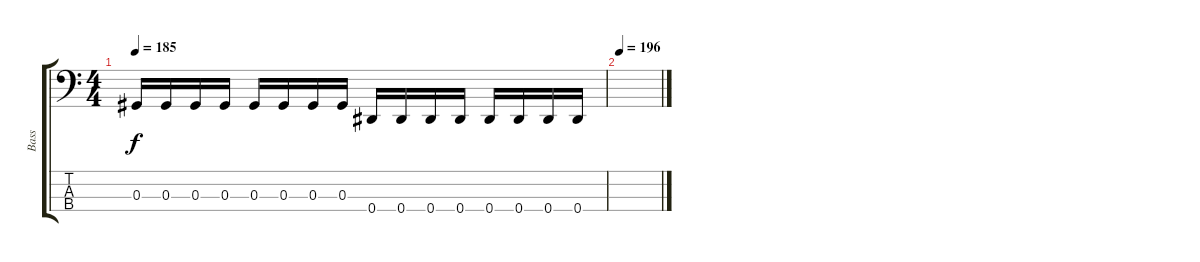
\track ("Bass" "Bass") {instrument electricbasspick}
\staff {score tabs}
\tuning (Gb2 Db2 Ab1 Eb1) {hide}
\ts (4 4)
\tempo 185
\clef f4
\ks c
0.3.16{dy f} 0.3.16 0.3.16 0.3.16 0.3.16 0.3.16 0.3.16 0.3.16 0.4.16 0.4.16 0.4.16 0.4.16 0.4.16 0.4.16 0.4.16 0.4.16 |
\tempo 196
